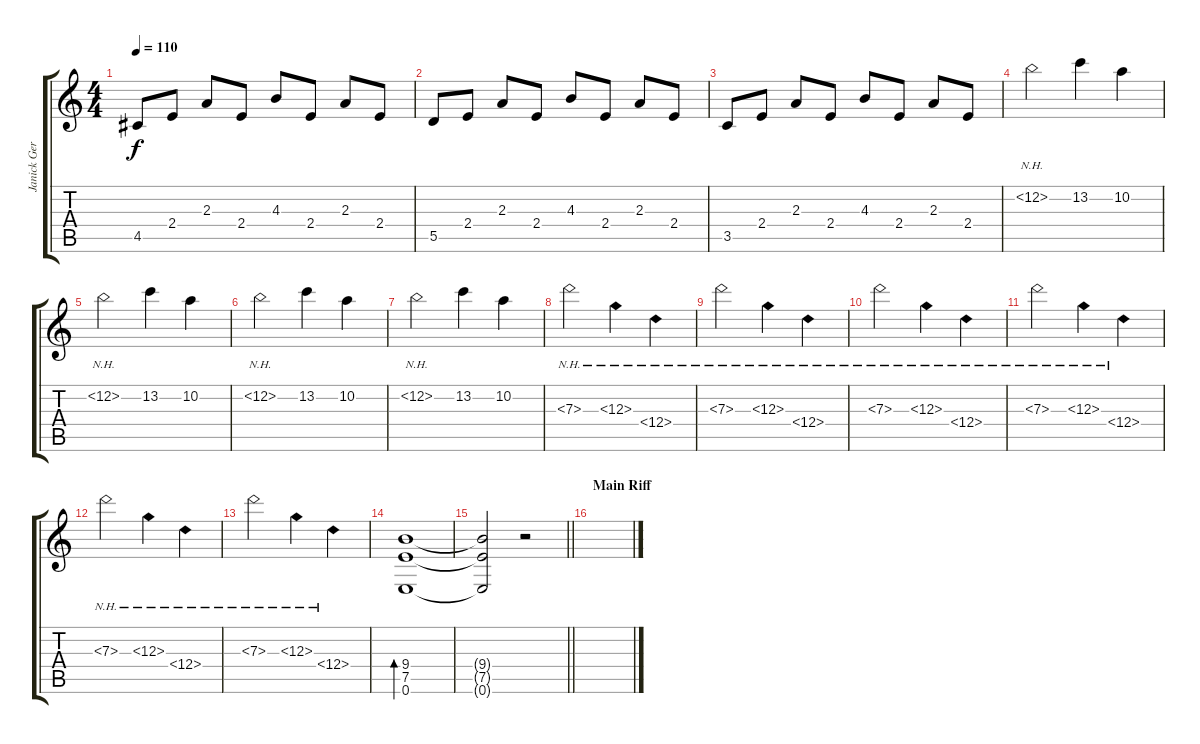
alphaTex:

\track ("Janick Gers (Clean)" "Janick Ger") {instrument electricguitarclean}
\staff {score tabs}
\tuning (E4 B3 G3 D3 A2 E2) {hide}
\ts (4 4)
\tempo 110
\clef g2
\ks c
4.5.8{dy f} 2.4.8 2.3.8 2.4.8 4.3.8 2.4.8 2.3.8 2.4.8 |
5.5.8 2.4.8 2.3.8 2.4.8 4.3.8 2.4.8 2.3.8 2.4.8 |
3.5.8 2.4.8 2.3.8 2.4.8 4.3.8 2.4.8 2.3.8 2.4.8 |
12.2{nh}.2 13.2.4 10.2.4 |
12.2{nh}.2 13.2.4 10.2.4 |
12.2{nh}.2 13.2.4 10.2.4 |
12.2{nh}.2 13.2.4 10.2.4 |
7.3{nh}.2 12.3{nh}.4 12.4{nh}.4 |
7.3{nh}.2 12.3{nh}.4 12.4{nh}.4 |
7.3{nh}.2 12.3{nh}.4 12.4{nh}.4 |
7.3{nh}.2 12.3{nh}.4 12.4{nh}.4 |
7.3{nh}.2 12.3{nh}.4 12.4{nh}.4 |
7.3{nh}.2 12.3{nh}.4 12.4{nh}.4 |
(9.4 7.5 0.6).1{bd 120} |
\barLineRight lightlight
(9.4{t} 7.5{t} 0.6{t}).2 r.2 |
\section ("" "Main Riff")
